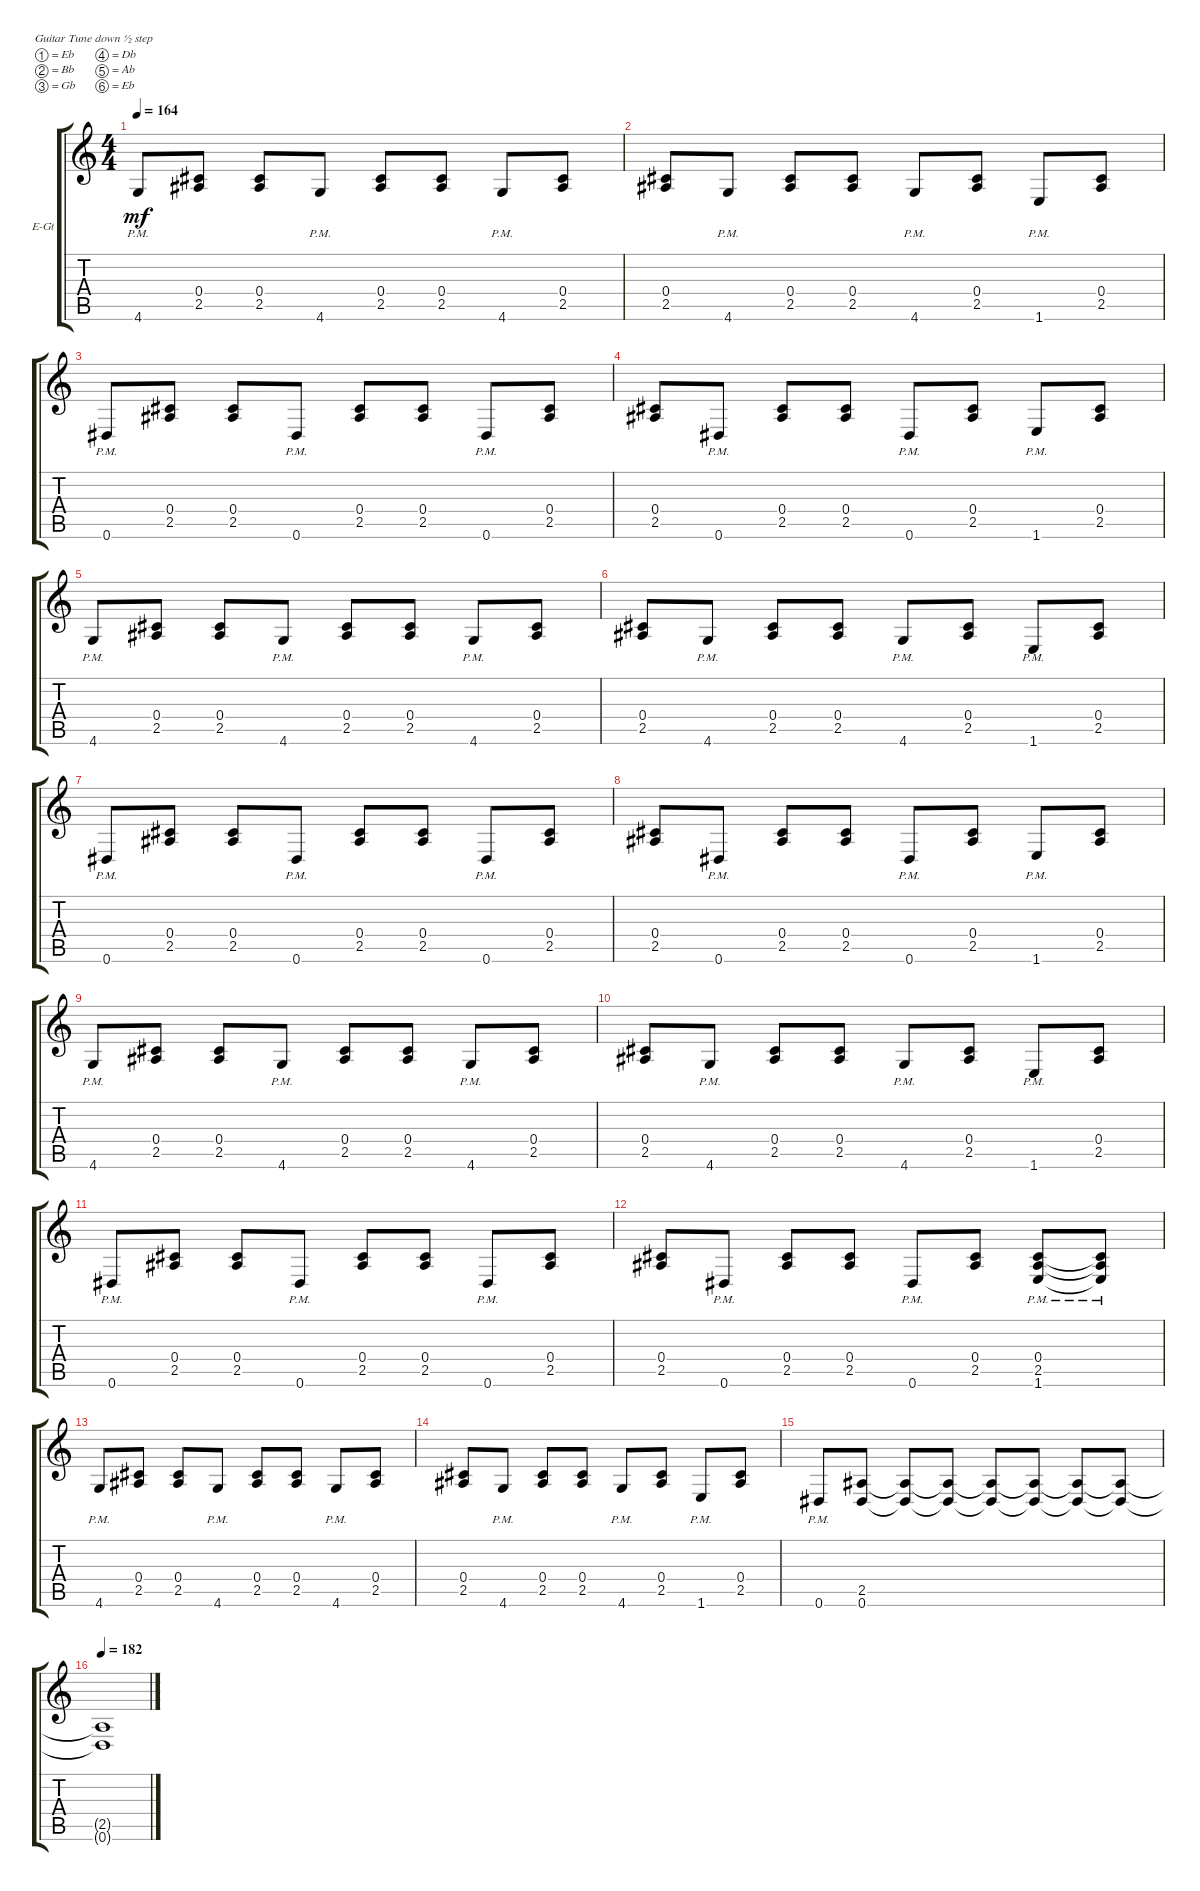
\bracketExtendMode groupsimilarinstruments
\firstSystemTrackNameOrientation horizontal
\otherSystemsTrackNameOrientation horizontal
\track ("right" "E-Gt") {instrument distortionguitar}
\staff {score tabs}
\tuning (Eb4 Bb3 Gb3 Db3 Ab2 Eb2)
\ts (4 4)
\tempo 164
\clef g2
\ks c
4.6{pm}.8{dy mf instrument distortionguitar} (2.5 0.4).8 (2.5 0.4).8 4.6{pm}.8 (2.5 0.4).8 (2.5 0.4).8 4.6{pm}.8 (2.5 0.4).8 |
(2.5 0.4).8 4.6{pm}.8 (2.5 0.4).8 (2.5 0.4).8 4.6{pm}.8 (2.5 0.4).8 1.6{pm}.8 (2.5 0.4).8 |
0.6{pm}.8 (2.5 0.4).8 (2.5 0.4).8 0.6{pm}.8 (2.5 0.4).8 (2.5 0.4).8 0.6{pm}.8 (2.5 0.4).8 |
(2.5 0.4).8 0.6{pm}.8 (2.5 0.4).8 (2.5 0.4).8 0.6{pm}.8 (2.5 0.4).8 1.6{pm}.8 (2.5 0.4).8 |
4.6{pm}.8 (2.5 0.4).8 (2.5 0.4).8 4.6{pm}.8 (2.5 0.4).8 (2.5 0.4).8 4.6{pm}.8 (2.5 0.4).8 |
(2.5 0.4).8 4.6{pm}.8 (2.5 0.4).8 (2.5 0.4).8 4.6{pm}.8 (2.5 0.4).8 1.6{pm}.8 (2.5 0.4).8 |
0.6{pm}.8 (2.5 0.4).8 (2.5 0.4).8 0.6{pm}.8 (2.5 0.4).8 (2.5 0.4).8 0.6{pm}.8 (2.5 0.4).8 |
(2.5 0.4).8 0.6{pm}.8 (2.5 0.4).8 (2.5 0.4).8 0.6{pm}.8 (2.5 0.4).8 1.6{pm}.8 (2.5 0.4).8 |
4.6{pm}.8 (2.5 0.4).8 (2.5 0.4).8 4.6{pm}.8 (2.5 0.4).8 (2.5 0.4).8 4.6{pm}.8 (2.5 0.4).8 |
(2.5 0.4).8 4.6{pm}.8 (2.5 0.4).8 (2.5 0.4).8 4.6{pm}.8 (2.5 0.4).8 1.6{pm}.8 (2.5 0.4).8 |
0.6{pm}.8 (2.5 0.4).8 (2.5 0.4).8 0.6{pm}.8 (2.5 0.4).8 (2.5 0.4).8 0.6{pm}.8 (2.5 0.4).8 |
(2.5 0.4).8 0.6{pm}.8 (2.5 0.4).8 (2.5 0.4).8 0.6{pm}.8 (2.5 0.4).8 (1.6{pm} 2.5 0.4).8 (2.5{t} 0.4{t} 1.6{pm t}).8 |
4.6{pm}.8 (2.5 0.4).8 (2.5 0.4).8 4.6{pm}.8 (2.5 0.4).8 (2.5 0.4).8 4.6{pm}.8 (2.5 0.4).8 |
(2.5 0.4).8 4.6{pm}.8 (2.5 0.4).8 (2.5 0.4).8 4.6{pm}.8 (2.5 0.4).8 1.6{pm}.8 (2.5 0.4).8 |
0.6{pm}.8 (0.6 2.5).8 (2.5{t} 0.6{t}).8 (2.5{t} 0.6{t}).8 (2.5{t} 0.6{t}).8 (2.5{t} 0.6{t}).8 (2.5{t} 0.6{t}).8 (2.5{t} 0.6{t}).8 |
\tempo 182
(0.6{t} 2.5{t}).1
